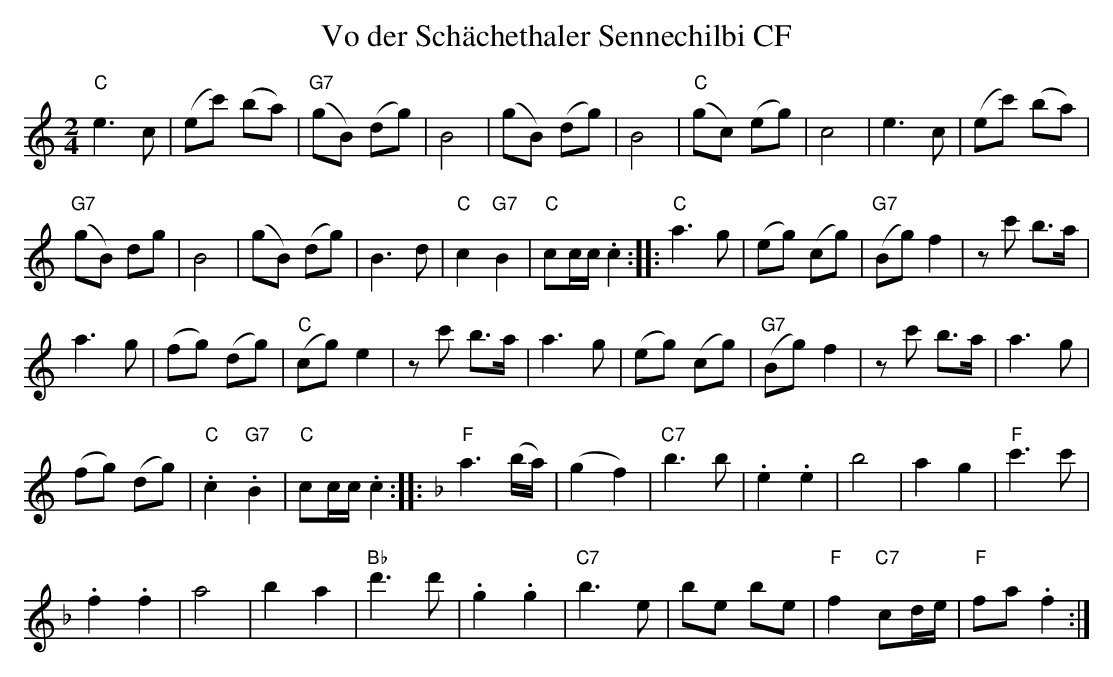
X:1
T: Vo der Schächethaler Sennechilbi CF
M:2/4
L:1/8
K:C %%MIDI gchordon
"C"e3c | (ec') (ba) | "G7"(gB) (dg) | B4 | (gB) (dg) | B4 | "C"(gc) (eg) | c4 | e3c | (ec') (ba) |
"G7"(gB) dg | B4 | (gB) (dg) | B3d | "C"c2"G7"B2 | "C"cc/c/ .c2 :: "C"a3g | (eg) (cg) | "G7"(Bg) f2 | zc' b>a |
a3g | (fg) (dg) | "C"(cg) e2 | zc' b>a | a3g | (eg) (cg) | "G7"(Bg) f2 | zc' b>a | a3g |
(fg) (dg) | ."C"c2."G7"B2 | "C"cc/c/ .c2 :: [K:F] "F"a3 (b/a/) | (g2f2) | "C7"b3b | .e2.e2 | b4 | a2g2 | "F"c'3c' |
.f2.f2 | a4 | b2a2 | "Bb"d'3d' | .g2.g2 | "C7"b3e | be be | "F"f2 "C7"cd/e/ | "F"fa .f2 :|
